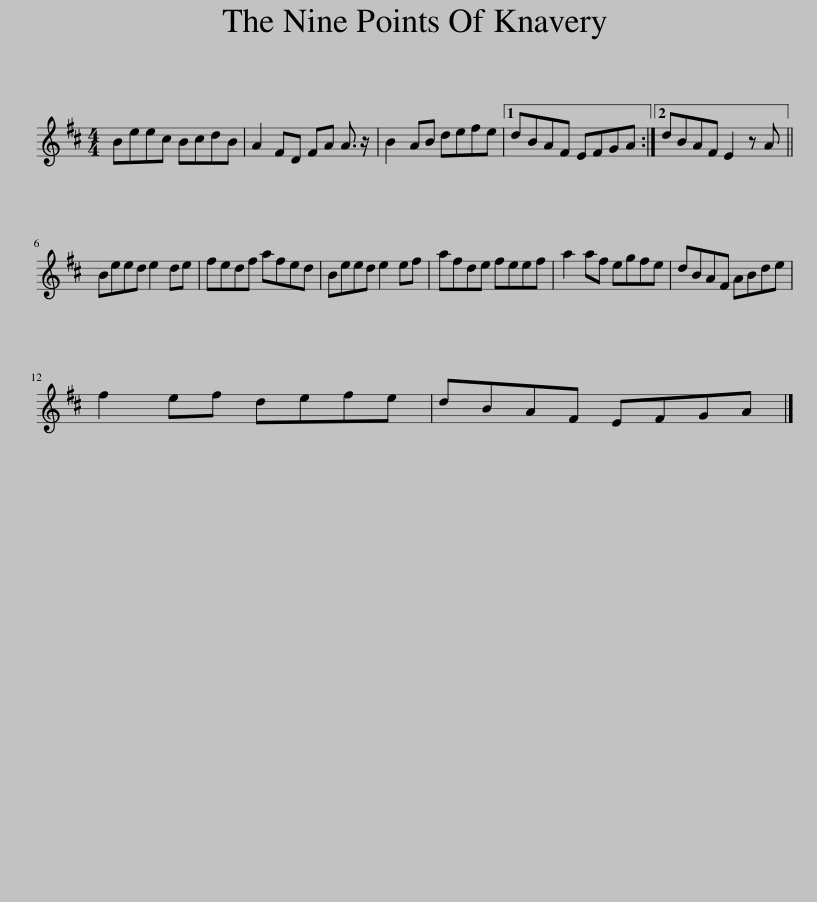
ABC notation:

X:1
L:1/8
M:4/4
I:linebreak $
K:D
V:1 treble
V:1
 Beec BcdB | A2 FD FA A3/2 z/ | B2 AB defe |1 dBAF EFGA :|2 dBAF E2 z A ||$ %5
 Beed e2 de | fedf afed | Beed e2 ef | afde feef | a2 af egfe | %10
 dBAF ABde |$ f2 ef defe | dBAF EFGA |] %13
